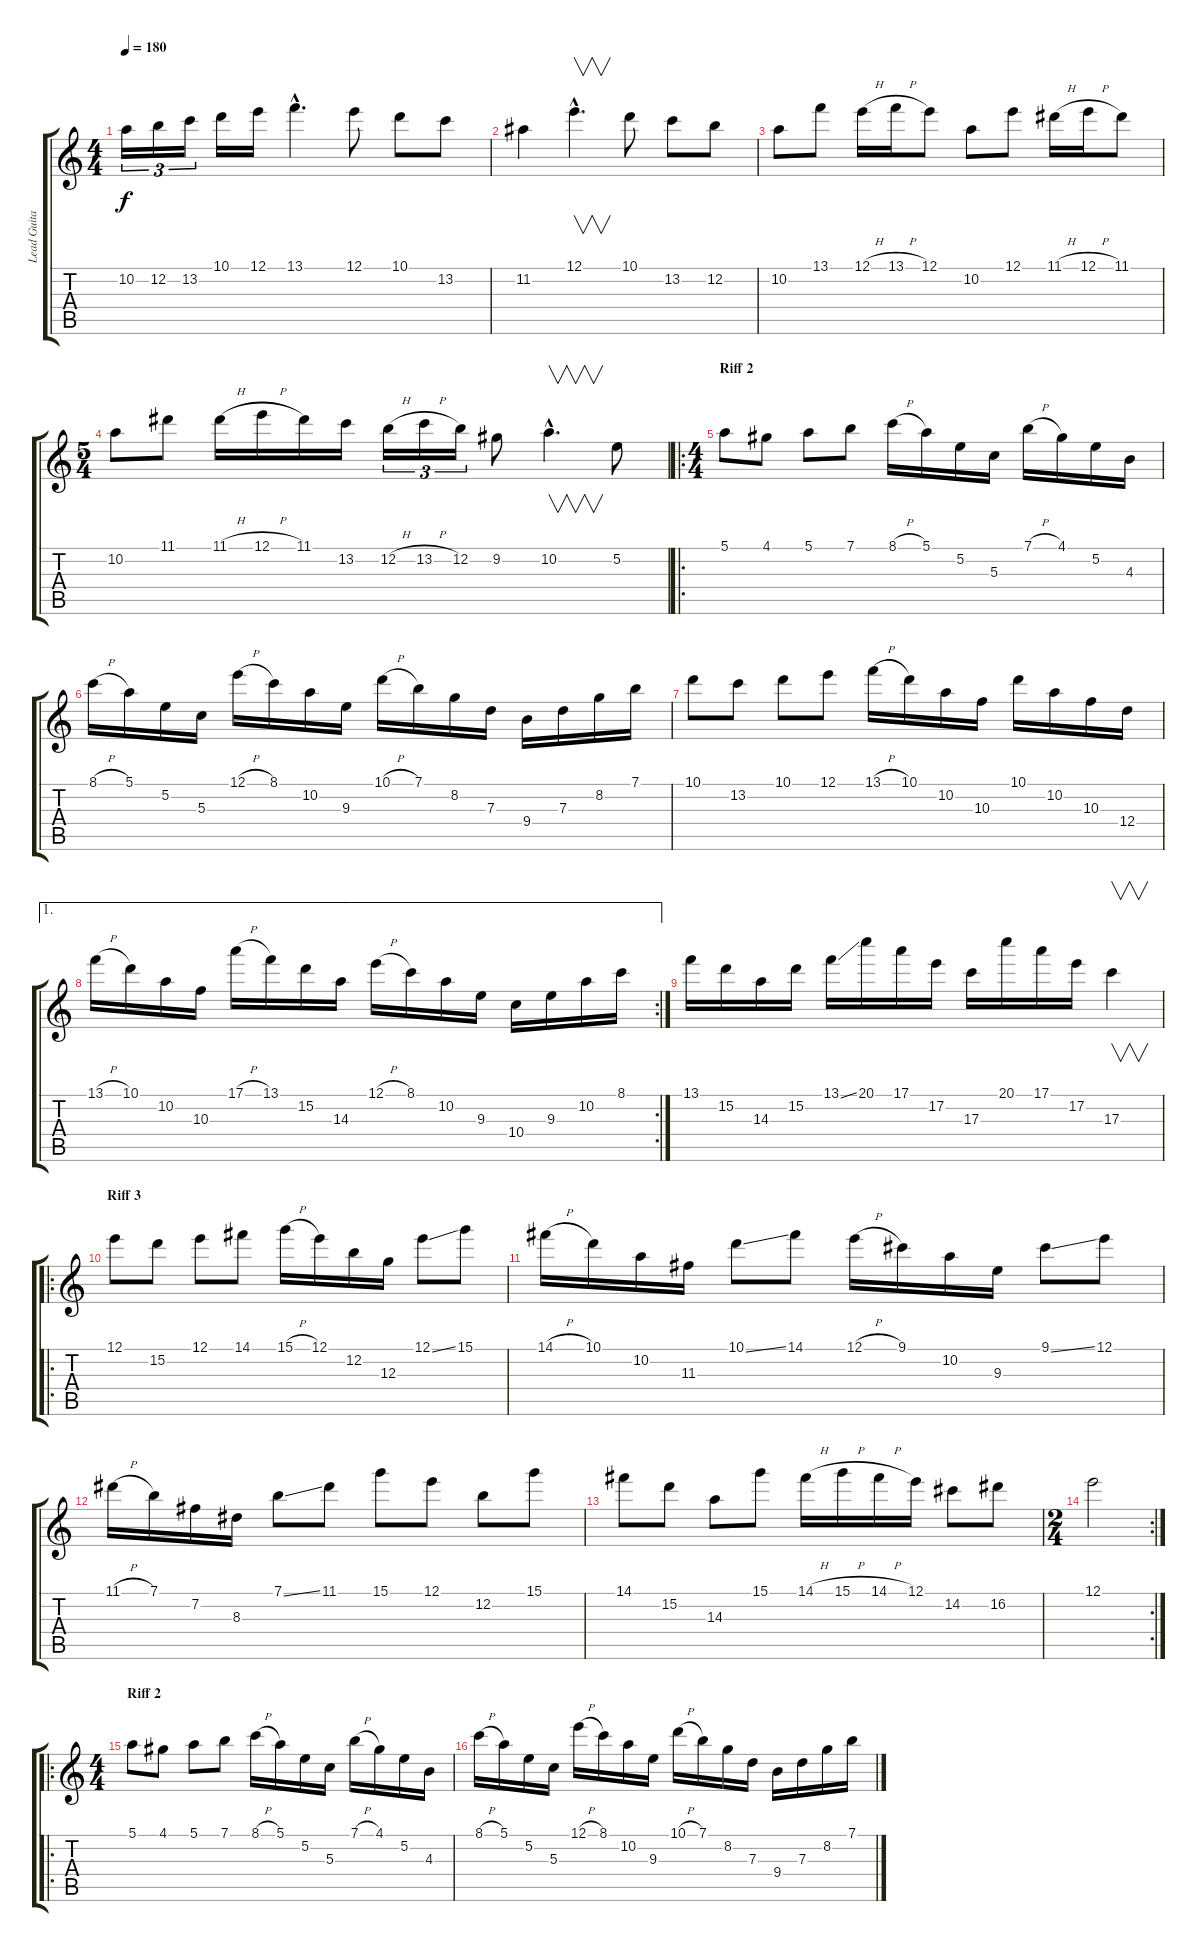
\track ("Lead Guitar" "Lead Guita") {instrument overdrivenguitar}
\staff {score tabs}
\tuning (E4 B3 G3 D3 A2 E2) {hide}
\ts (4 4)
\tempo 180
\clef g2
\ks c
10.2.16{tu (3 2) dy f} 12.2.16{tu (3 2)} 13.2.16{tu (3 2)} 10.1.16 12.1.16 13.1{hac}.4{d} 12.1.8 10.1.8 13.2.8 |
11.2.4 12.1{hac}.4{v d} 10.1.8 13.2.8 12.2.8 |
10.2.8 13.1.8 12.1{h}.16 13.1{h}.16 12.1.8 10.2.8 12.1.8 11.1{h}.16 12.1{h}.16 11.1.8 |
\ts (5 4)
10.2.8 11.1.8 11.1{h}.16 12.1{h}.16 11.1.16 13.2.16 12.2{h}.16{tu (3 2)} 13.2{h}.16{tu (3 2)} 12.2.16{tu (3 2)} 9.2.8 10.2{hac}.4{v d} 5.2.8 |
\ro
\ts (4 4)
\section ("" "Riff 2")
5.1.8 4.1.8 5.1.8 7.1.8 8.1{h}.16 5.1.16 5.2.16 5.3.16 7.1{h}.16 4.1.16 5.2.16 4.3.16 |
8.1{h}.16 5.1.16 5.2.16 5.3.16 12.1{h}.16 8.1.16 10.2.16 9.3.16 10.1{h}.16 7.1.16 8.2.16 7.3.16 9.4.16 7.3.16 8.2.16 7.1.16 |
10.1.8 13.2.8 10.1.8 12.1.8 13.1{h}.16 10.1.16 10.2.16 10.3.16 10.1.16 10.2.16 10.3.16 12.4.16 |
\ae 1
\rc 2
13.1{h}.16 10.1.16 10.2.16 10.3.16 17.1{h}.16 13.1.16 15.2.16 14.3.16 12.1{h}.16 8.1.16 10.2.16 9.3.16 10.4.16 9.3.16 10.2.16 8.1.16 |
13.1.16 15.2.16 14.3.16 15.2.16 13.1{ss}.16 20.1.16 17.1.16 17.2.16 17.3.16 20.1.16 17.1.16 17.2.16 17.3.4{v} |
\ro
\section ("" "Riff 3")
12.1.8 15.2.8 12.1.8 14.1.8 15.1{h}.16 12.1.16 12.2.16 12.3.16 12.1{ss}.8 15.1.8 |
14.1{h}.16 10.1.16 10.2.16 11.3.16 10.1{ss}.8 14.1.8 12.1{h}.16 9.1.16 10.2.16 9.3.16 9.1{ss}.8 12.1.8 |
11.1{h}.16 7.1.16 7.2.16 8.3.16 7.1{ss}.8 11.1.8 15.1.8 12.1.8 12.2.8 15.1.8 |
14.1.8 15.2.8 14.3.8 15.1.8 14.1{h}.16 15.1{h}.16 14.1{h}.16 12.1.16 14.2.8 16.2.8 |
\rc 2
\ts (2 4)
12.1.2 |
\ro
\ts (4 4)
\section ("" "Riff 2")
5.1.8 4.1.8 5.1.8 7.1.8 8.1{h}.16 5.1.16 5.2.16 5.3.16 7.1{h}.16 4.1.16 5.2.16 4.3.16 |
8.1{h}.16 5.1.16 5.2.16 5.3.16 12.1{h}.16 8.1.16 10.2.16 9.3.16 10.1{h}.16 7.1.16 8.2.16 7.3.16 9.4.16 7.3.16 8.2.16 7.1.16
